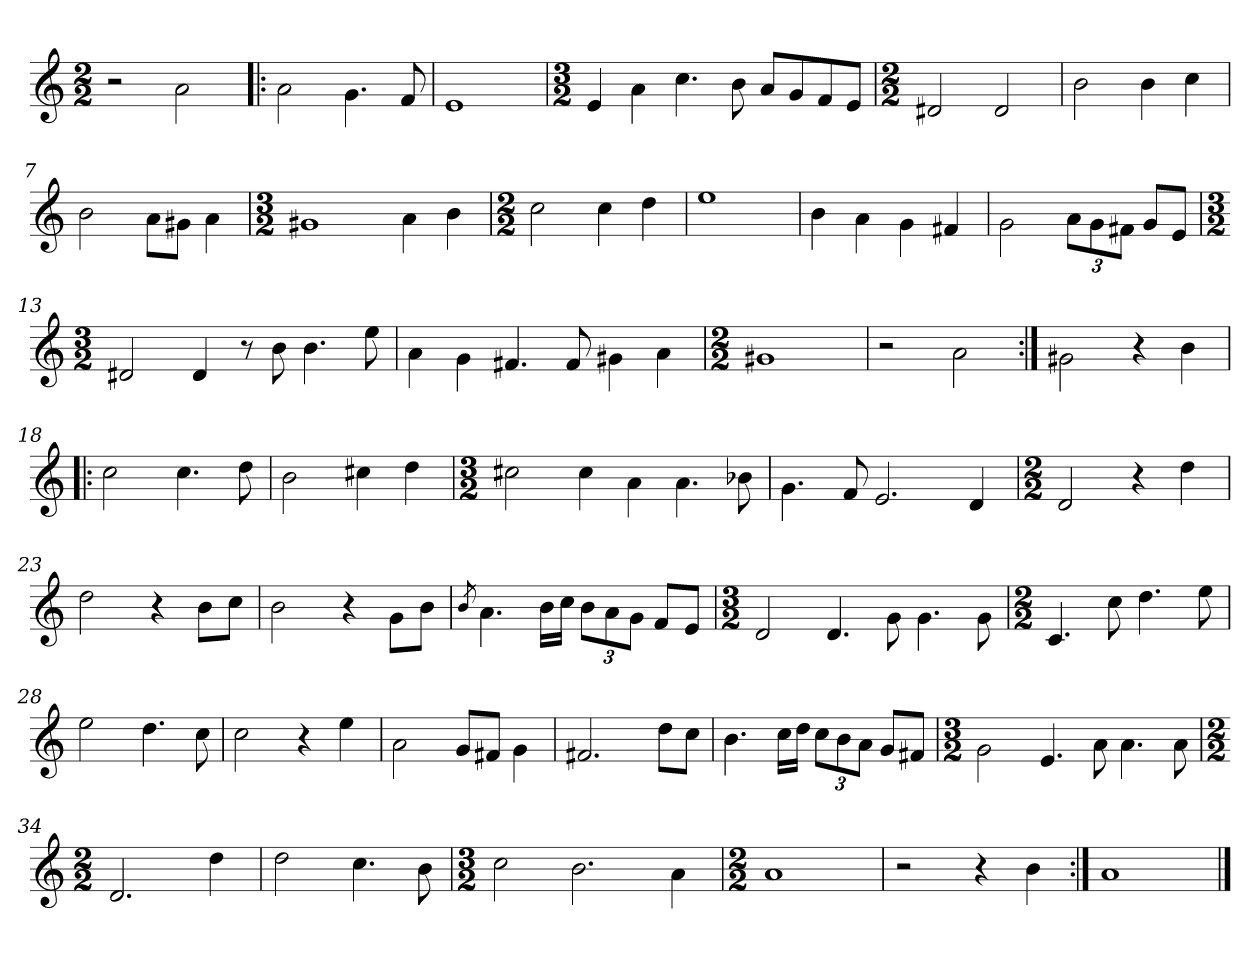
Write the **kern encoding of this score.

**kern
*part1
*staff1
*clefG2
*k[]
*M2/2
=1
2r
2a\
=2!|:
2a\
4.g\
8f/
=3
1e
!!LO:LB:g=z
=4
*M3/2
4e/
4a\
4.cc\
8b\
8a/L
8g/
8f/
8e/J
=5
*M2/2
2d#X/
2d#/
=6
2b\
4b\
4cc\
=7
2b\
8a\L
8g#X\J
4a\
=8
*M3/2
1g#X
4a\
4b\
!!LO:LB:g=z
=9
*M2/2
2cc\
4cc\
4dd\
=10
1ee
=11
4b\
4a\
4g\
4f#X/
=12
2g\
*Xbrackettup
12a\L
12g\
12f#X\J
8g/L
8e/J
=13
*M3/2
2d#X/
4d#/
8r
8b\
4.b\
8ee\
!!LO:LB:g=z
=14
4a\
4g\
4.f#X/
8f#/
4g#X\
4a\
=15
*M2/2
1g#X
=16
2r
2a\
=17:|!
2g#X\
4r
4b\
=18!|:
2cc\
4.cc\
8dd\
=19
2b\
4cc#X\
4dd\
!!LO:LB:g=z
=20
*M3/2
2cc#X\
4cc#\
4a\
4.a\
8b-X\
=21
4.g\
8f/
2.e/
4d/
=22
*M2/2
2d/
4r
4dd\
=23
2dd\
4r
8b\L
8cc\J
=24
2b\
4r
8g\L
8b\J
!!LO:LB:g=z
=25
8qb/
4.a\
16b\LL
16cc\JJ
12b\L
12a\
12g\J
8f/L
8e/J
=26
*M3/2
2d/
4.d/
8g\
4.g\
8g\
=27
*M2/2
4.c/
8cc\
4.dd\
8ee\
=28
2ee\
4.dd\
8cc\
=29
2cc\
4r
4ee\
!!LO:LB:g=z
=30
2a\
8g/L
8f#X/J
4g\
=31
2.f#X/
8dd\L
8cc\J
=32
4.b\
16cc\LL
16dd\JJ
12cc\L
12b\
12a\J
8g/L
8f#X/J
=33
*M3/2
2g\
4.e/
8a\
4.a\
8a\
!!LO:LB:g=z
=34
*M2/2
2.d/
4dd\
=35
2dd\
4.cc\
8b\
=36
*M3/2
2cc\
2.b\
4a\
=37
*M2/2
1a
=38
2r
4r
4b\
=39:|!
1a
==
*-
